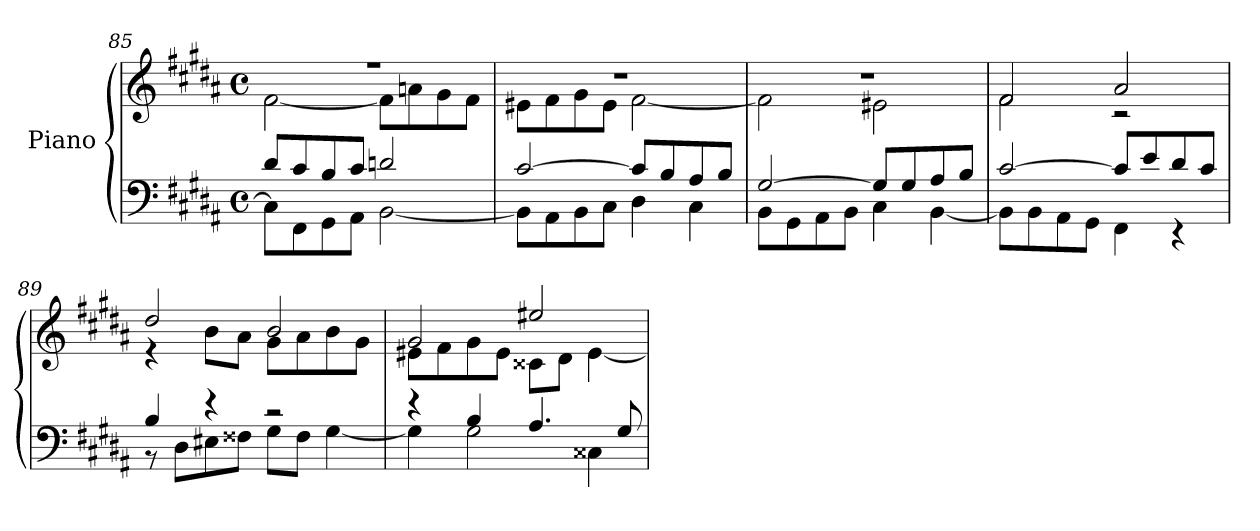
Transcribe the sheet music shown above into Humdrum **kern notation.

**kern	**kern
*part1	*part1
*staff2	*staff1
*I"Piano	*
*clefF4	*clefG2
*k[f#c#g#d#a#]	*k[f#c#g#d#a#]
*B:	*B:
*M4/4	*M4/4
*met(c)	*met(c)
=85	=85
*^	*^
8d#/L	8C#L]	1r	[2f#\
8c#/	8FF#	.	.
8B/	8GG#	.	.
8c#/J	8AA#J	.	.
2dn/	[2BB\	.	8f#\L]
.	.	.	8an\
.	.	.	8g#\
.	.	.	8f#\J
=86	=86	=86	=86
[2c#/	8BB\L]	1r	8e#X\L
.	8AA#\	.	8f#\
.	8BB\	.	8g#\
.	8C#\J	.	8e#\J
8c#L]	4D#\	.	[2f#\
8B	.	.	.
8A#	4C#\	.	.
8BJ	.	.	.
=87	=87	=87	=87
[2G#/	8BB\L	1r	2f#\]
.	8GG#\	.	.
.	8AA#\	.	.
.	8BB\J	.	.
8G#L]	4C#\	.	2e#X\
8G#	.	.	.
8A#	[4BB\	.	.
8BJ	.	.	.
!!LO:LB:g=z	!!
=88	=88	=88	=88
[2c#/	8BBL]	2f#/	2f#\
.	8BB	.	.
.	8AA#	.	.
.	8GG#J	.	.
8c#/L]	4FF#\	2a#/	2r
8e/	.	.	.
8d#/	4r	.	.
8c#/J	.	.	.
=89	=89	=89	=89
4B/	8r	2dd#/	4r
.	8D#\L	.	.
4r	8E#X\	.	8b\L
.	8F##X\J	.	8a#\J
2r	8G#\L	2b/	8g#\L
.	8F##\J	.	8a#\
.	[4G#\	.	8b\
.	.	.	8g#\J
=90	=90	=90	=90
4r	4G#\]	2g#/	8e#X\L
.	.	.	8f#\
4B/	2G#\	.	8g#\
.	.	.	8e#\J
4.A#/	.	2ee#X/	8c##X\L
.	.	.	8d#\J
.	4C##X\	.	[4e#\
8G#/	.	.	.
*v	*v	*	*
*	*v	*v
=	=
*-	*-
